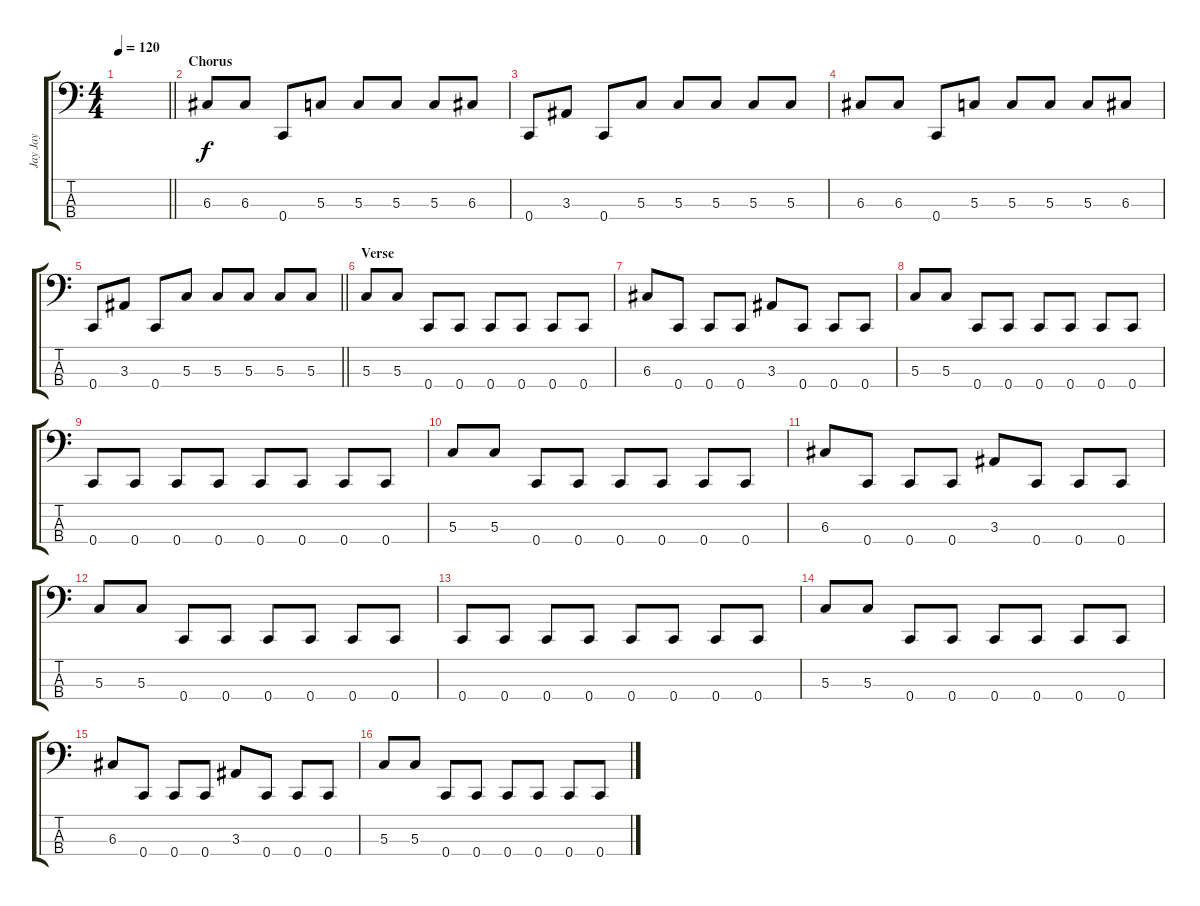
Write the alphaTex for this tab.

\track ("Jay Jay" "Jay Jay") {instrument electricbasspick}
\staff {score tabs}
\tuning (F2 C2 G1 C1) {hide}
\ts (4 4)
\tempo 120
\clef f4
\barLineRight lightlight
\ks c
|
\section ("" "Chorus")
6.3.8 6.3.8 0.4.8 5.3.8 5.3.8 5.3.8 5.3.8 6.3.8 |
0.4.8 3.3.8 0.4.8 5.3.8 5.3.8 5.3.8 5.3.8 5.3.8 |
6.3.8 6.3.8 0.4.8 5.3.8 5.3.8 5.3.8 5.3.8 6.3.8 |
\barLineRight lightlight
0.4.8 3.3.8 0.4.8 5.3.8 5.3.8 5.3.8 5.3.8 5.3.8 |
\section ("" "Verse")
5.3.8 5.3.8 0.4.8 0.4.8 0.4.8 0.4.8 0.4.8 0.4.8 |
6.3.8 0.4.8 0.4.8 0.4.8 3.3.8 0.4.8 0.4.8 0.4.8 |
5.3.8 5.3.8 0.4.8 0.4.8 0.4.8 0.4.8 0.4.8 0.4.8 |
0.4.8 0.4.8 0.4.8 0.4.8 0.4.8 0.4.8 0.4.8 0.4.8 |
5.3.8 5.3.8 0.4.8 0.4.8 0.4.8 0.4.8 0.4.8 0.4.8 |
6.3.8 0.4.8 0.4.8 0.4.8 3.3.8 0.4.8 0.4.8 0.4.8 |
5.3.8 5.3.8 0.4.8 0.4.8 0.4.8 0.4.8 0.4.8 0.4.8 |
0.4.8 0.4.8 0.4.8 0.4.8 0.4.8 0.4.8 0.4.8 0.4.8 |
5.3.8 5.3.8 0.4.8 0.4.8 0.4.8 0.4.8 0.4.8 0.4.8 |
6.3.8 0.4.8 0.4.8 0.4.8 3.3.8 0.4.8 0.4.8 0.4.8 |
5.3.8 5.3.8 0.4.8 0.4.8 0.4.8 0.4.8 0.4.8 0.4.8
